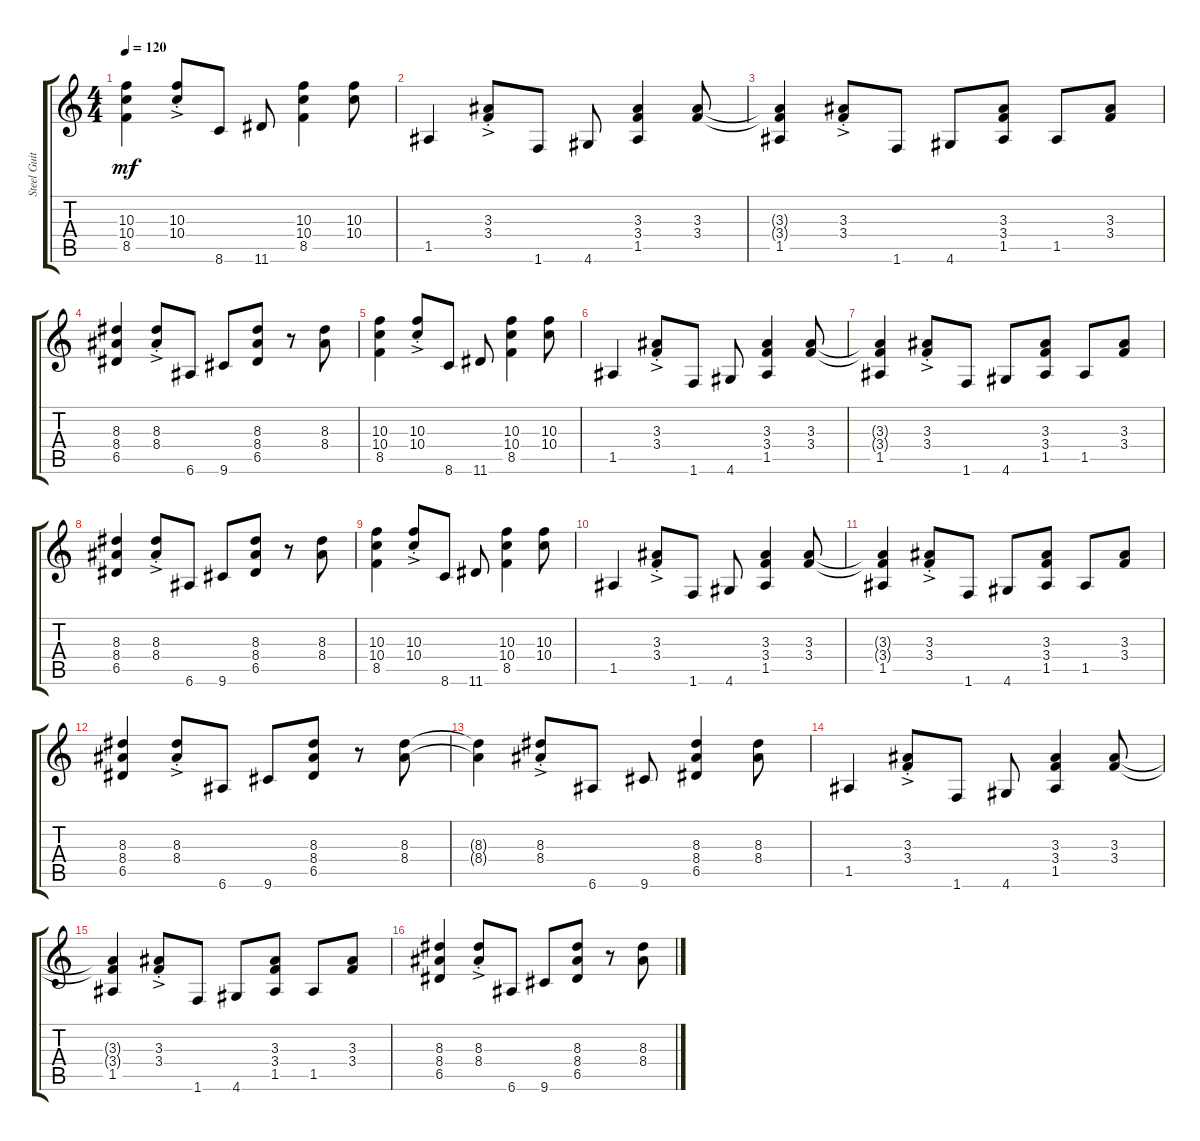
\track ("Steel Guitar" "Steel Guit") {instrument acousticguitarsteel}
\staff {score tabs}
\tuning (E4 B3 G3 D3 A2 E2) {hide}
\ts (4 4)
\tempo 120
\clef g2
\ks c
(10.3 10.4 8.5).4{dy mf} (10.3{ac st} 10.4).8 8.6.8 11.6.8 (10.3 10.4 8.5).4 (10.3 10.4).8 |
1.5.4 (3.3{ac st} 3.4).8 1.6.8 4.6.8 (3.3 3.4 1.5).4 (3.3 3.4).8 |
(3.3{t} 3.4{t} 1.5).4 (3.3{ac st} 3.4{ac st}).8 1.6.8 4.6.8 (3.3 3.4 1.5).8 1.5.8 (3.3 3.4).8 |
(8.3 8.4 6.5).4 (8.3{ac st} 8.4).8 6.6.8 9.6.8 (8.3 8.4 6.5).8 r.8 (8.3 8.4).8 |
(10.3 10.4 8.5).4 (10.3{ac st} 10.4).8 8.6.8 11.6.8 (10.3 10.4 8.5).4 (10.3 10.4).8 |
1.5.4 (3.3{ac st} 3.4).8 1.6.8 4.6.8 (3.3 3.4 1.5).4 (3.3 3.4).8 |
(3.3{t} 3.4{t} 1.5).4 (3.3{ac st} 3.4{ac st}).8 1.6.8 4.6.8 (3.3 3.4 1.5).8 1.5.8 (3.3 3.4).8 |
(8.3 8.4 6.5).4 (8.3{ac st} 8.4).8 6.6.8 9.6.8 (8.3 8.4 6.5).8 r.8 (8.3 8.4).8 |
(10.3 10.4 8.5).4 (10.3{ac st} 10.4).8 8.6.8 11.6.8 (10.3 10.4 8.5).4 (10.3 10.4).8 |
1.5.4 (3.3{ac st} 3.4).8 1.6.8 4.6.8 (3.3 3.4 1.5).4 (3.3 3.4).8 |
(3.3{t} 3.4{t} 1.5).4 (3.3{ac st} 3.4{ac st}).8 1.6.8 4.6.8 (3.3 3.4 1.5).8 1.5.8 (3.3 3.4).8 |
(8.3 8.4 6.5).4 (8.3{ac st} 8.4).8 6.6.8 9.6.8 (8.3 8.4 6.5).8 r.8 (8.3 8.4).8 |
(8.3{t} 8.4{t}).4 (8.3{ac st} 8.4).8 6.6.8 9.6.8 (8.3 8.4 6.5).4 (8.3 8.4).8 |
1.5.4 (3.3{ac st} 3.4).8 1.6.8 4.6.8 (3.3 3.4 1.5).4 (3.3 3.4).8 |
(3.3{t} 3.4{t} 1.5).4 (3.3{ac st} 3.4{ac st}).8 1.6.8 4.6.8 (3.3 3.4 1.5).8 1.5.8 (3.3 3.4).8 |
(8.3 8.4 6.5).4 (8.3{ac st} 8.4).8 6.6.8 9.6.8 (8.3 8.4 6.5).8 r.8 (8.3 8.4).8
